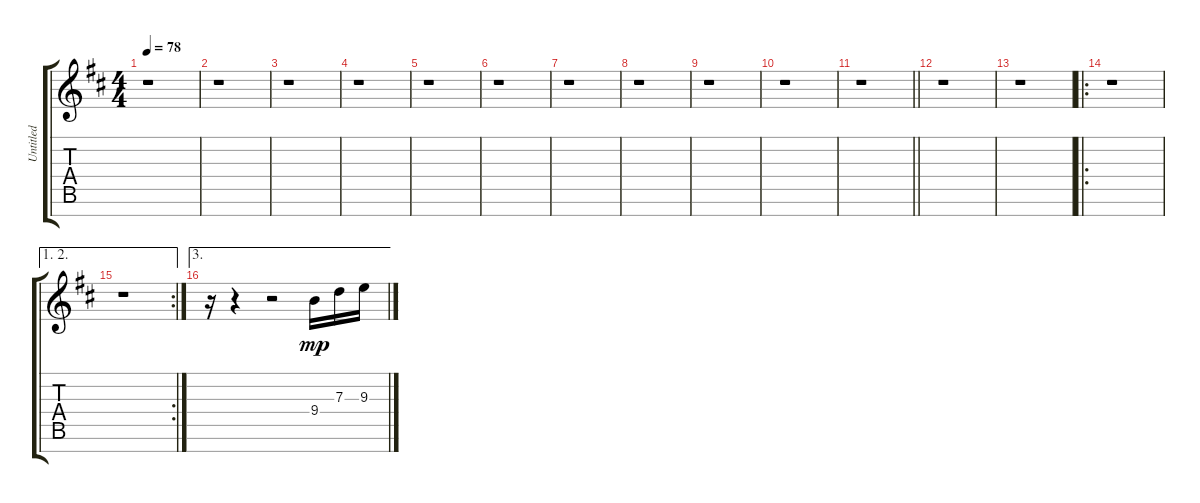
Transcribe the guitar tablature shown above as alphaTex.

\track ("Untitled" "Untitled") {instrument distortionguitar}
\staff {score tabs}
\tuning (E4 B3 G3 D3 A2 E2 B1) {hide}
\ts (4 4)
\tempo 78
\clef g2
\ks d
r.1{dy mf} |
r.1 |
r.1 |
r.1 |
r.1 |
r.1 |
r.1 |
r.1 |
r.1 |
r.1 |
\barLineRight lightlight
r.1 |
r.1 |
r.1 |
\ro
r.1 |
\ae (1 2)
\rc 2
r.1 |
\ae 3
r.16 r.4 r.2 9.4.16{dy mp} 7.3.16 9.3.16
